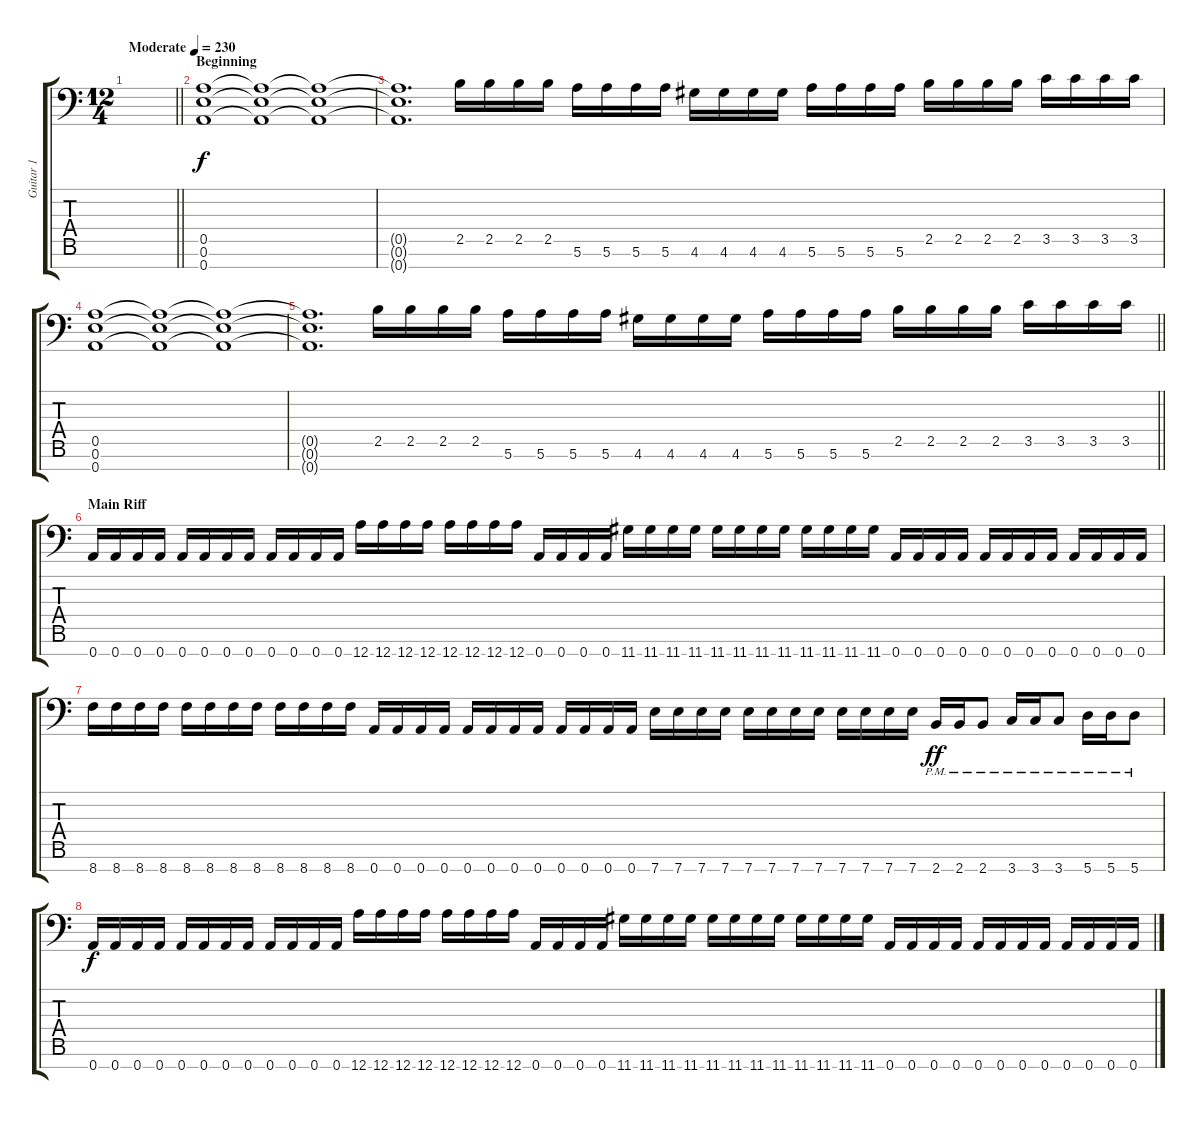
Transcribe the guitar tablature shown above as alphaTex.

\track ("Guitar 1" "Guitar 1") {instrument overdrivenguitar}
\staff {score tabs}
\tuning (E4 B3 G3 D3 A2 E2 A1) {hide}
\ts (12 4)
\tempo (230 "Moderate")
\clef f4
\barLineRight lightlight
\ks c
|
\section ("" "Beginning")
(0.5 0.6 0.7).1 (0.5{t} 0.6{t} 0.7{t}).1 (0.5{t} 0.6{t} 0.7{t}).1 |
(0.5{t} 0.6{t} 0.7{t}).1{d} 2.5.16 2.5.16 2.5.16 2.5.16 5.6.16 5.6.16 5.6.16 5.6.16 4.6.16 4.6.16 4.6.16 4.6.16 5.6.16 5.6.16 5.6.16 5.6.16 2.5.16 2.5.16 2.5.16 2.5.16 3.5.16 3.5.16 3.5.16 3.5.16 |
(0.5 0.6 0.7).1 (0.5{t} 0.6{t} 0.7{t}).1 (0.5{t} 0.6{t} 0.7{t}).1 |
\barLineRight lightlight
(0.5{t} 0.6{t} 0.7{t}).1{d} 2.5.16 2.5.16 2.5.16 2.5.16 5.6.16 5.6.16 5.6.16 5.6.16 4.6.16 4.6.16 4.6.16 4.6.16 5.6.16 5.6.16 5.6.16 5.6.16 2.5.16 2.5.16 2.5.16 2.5.16 3.5.16 3.5.16 3.5.16 3.5.16 |
\section ("" "Main Riff")
0.7.16 0.7.16 0.7.16 0.7.16 0.7.16 0.7.16 0.7.16 0.7.16 0.7.16 0.7.16 0.7.16 0.7.16 12.7.16 12.7.16 12.7.16 12.7.16 12.7.16 12.7.16 12.7.16 12.7.16 0.7.16 0.7.16 0.7.16 0.7.16 11.7.16 11.7.16 11.7.16 11.7.16 11.7.16 11.7.16 11.7.16 11.7.16 11.7.16 11.7.16 11.7.16 11.7.16 0.7.16 0.7.16 0.7.16 0.7.16 0.7.16 0.7.16 0.7.16 0.7.16 0.7.16 0.7.16 0.7.16 0.7.16 |
8.7.16 8.7.16 8.7.16 8.7.16 8.7.16 8.7.16 8.7.16 8.7.16 8.7.16 8.7.16 8.7.16 8.7.16 0.7.16 0.7.16 0.7.16 0.7.16 0.7.16 0.7.16 0.7.16 0.7.16 0.7.16 0.7.16 0.7.16 0.7.16 7.7.16 7.7.16 7.7.16 7.7.16 7.7.16 7.7.16 7.7.16 7.7.16 7.7.16 7.7.16 7.7.16 7.7.16 2.7{pm}.16{dy ff} 2.7{pm}.16 2.7{pm}.8 3.7{pm}.16 3.7{pm}.16 3.7{pm}.8 5.7{pm}.16 5.7{pm}.16 5.7{pm}.8 |
0.7.16{dy f} 0.7.16 0.7.16 0.7.16 0.7.16 0.7.16 0.7.16 0.7.16 0.7.16 0.7.16 0.7.16 0.7.16 12.7.16 12.7.16 12.7.16 12.7.16 12.7.16 12.7.16 12.7.16 12.7.16 0.7.16 0.7.16 0.7.16 0.7.16 11.7.16 11.7.16 11.7.16 11.7.16 11.7.16 11.7.16 11.7.16 11.7.16 11.7.16 11.7.16 11.7.16 11.7.16 0.7.16 0.7.16 0.7.16 0.7.16 0.7.16 0.7.16 0.7.16 0.7.16 0.7.16 0.7.16 0.7.16 0.7.16
